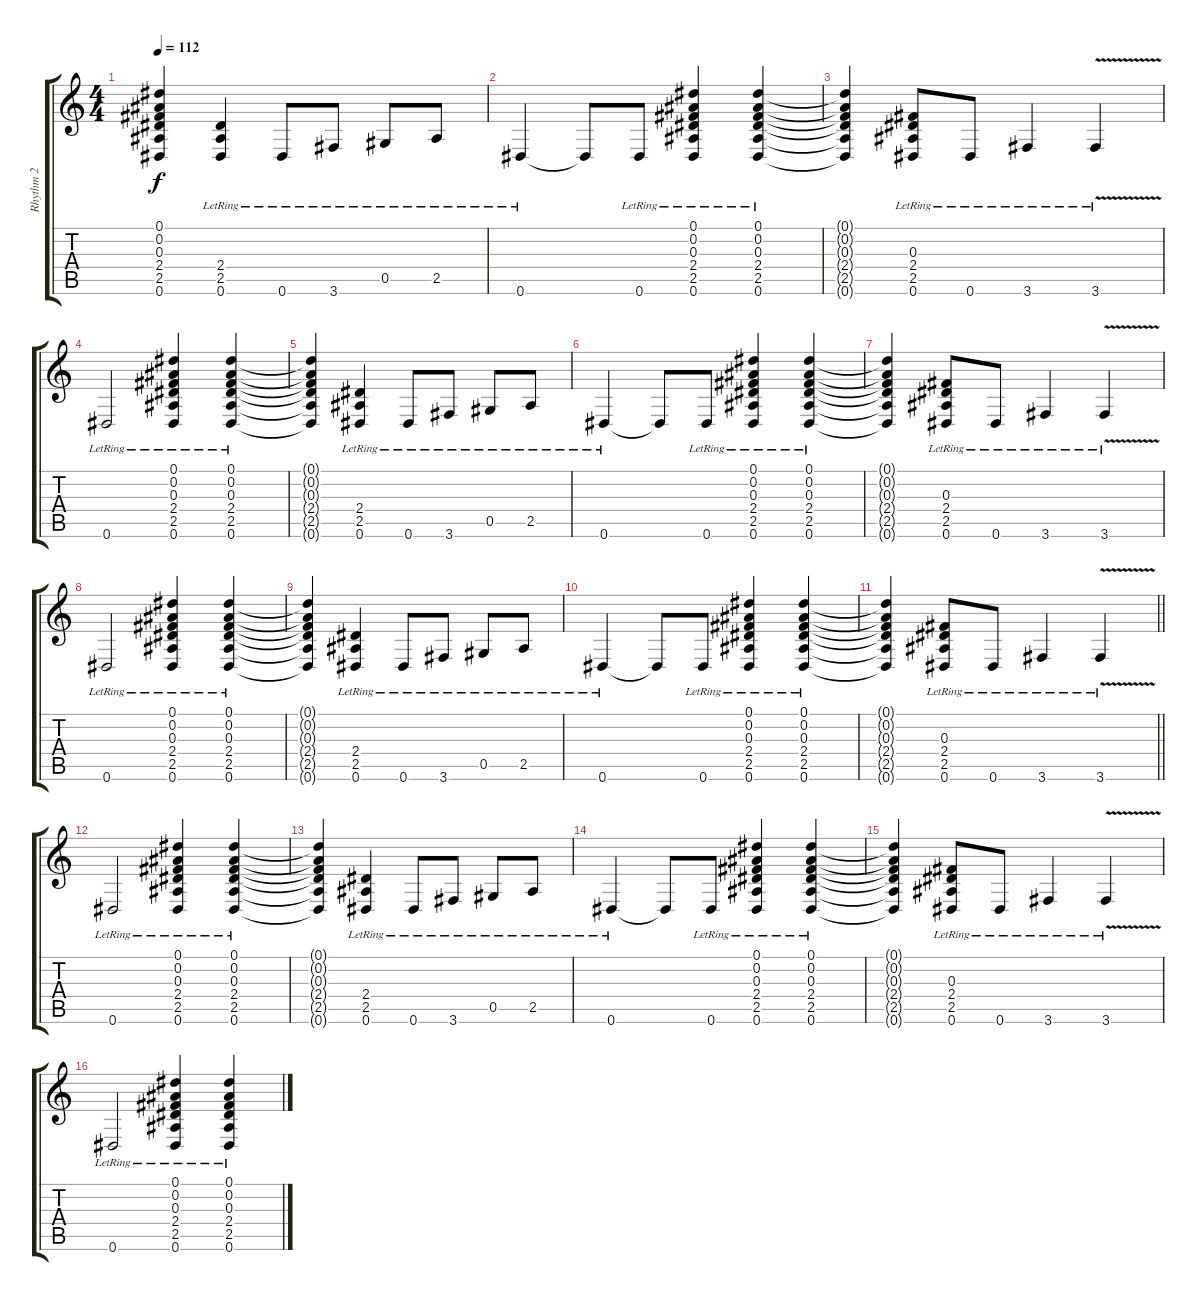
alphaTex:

\track ("Rhythm 2" "Rhythm 2") {instrument electricguitarclean}
\staff {score tabs}
\tuning (Eb4 Bb3 Gb3 Db3 Ab2 Eb2) {hide}
\ts (4 4)
\tempo 112
\clef g2
\ks c
(0.1{t} 0.2{t} 0.3{t} 2.4{t} 2.5{t} 0.6{t}).4{dy f} (2.4{lr} 2.5{lr} 0.6{lr}).4 0.6{lr}.8 3.6{lr}.8 0.5{lr}.8 2.5{lr}.8 |
0.6{lr}.4 0.6{t}.8 0.6{lr}.8 (0.1{lr} 0.2{lr} 0.3{lr} 2.4{lr} 2.5{lr} 0.6{lr}).4 (0.1{lr} 0.2{lr} 0.3{lr} 2.4{lr} 2.5{lr} 0.6{lr}).4 |
(0.1{t} 0.2{t} 0.3{t} 2.4{t} 2.5{t} 0.6{t}).4 (0.3{lr} 2.4{lr} 2.5{lr} 0.6{lr}).8 0.6{lr}.8 3.6{lr}.4 3.6{v lr}.4 |
0.6{lr}.2 (0.1{lr} 0.2{lr} 0.3{lr} 2.4{lr} 2.5{lr} 0.6{lr}).4 (0.1{lr} 0.2{lr} 0.3{lr} 2.4{lr} 2.5{lr} 0.6{lr}).4 |
(0.1{t} 0.2{t} 0.3{t} 2.4{t} 2.5{t} 0.6{t}).4 (2.4{lr} 2.5{lr} 0.6{lr}).4 0.6{lr}.8 3.6{lr}.8 0.5{lr}.8 2.5{lr}.8 |
0.6{lr}.4 0.6{t}.8 0.6{lr}.8 (0.1{lr} 0.2{lr} 0.3{lr} 2.4{lr} 2.5{lr} 0.6{lr}).4 (0.1{lr} 0.2{lr} 0.3{lr} 2.4{lr} 2.5{lr} 0.6{lr}).4 |
(0.1{t} 0.2{t} 0.3{t} 2.4{t} 2.5{t} 0.6{t}).4 (0.3{lr} 2.4{lr} 2.5{lr} 0.6{lr}).8 0.6{lr}.8 3.6{lr}.4 3.6{v lr}.4 |
0.6{lr}.2 (0.1{lr} 0.2{lr} 0.3{lr} 2.4{lr} 2.5{lr} 0.6{lr}).4 (0.1{lr} 0.2{lr} 0.3{lr} 2.4{lr} 2.5{lr} 0.6{lr}).4 |
(0.1{t} 0.2{t} 0.3{t} 2.4{t} 2.5{t} 0.6{t}).4 (2.4{lr} 2.5{lr} 0.6{lr}).4 0.6{lr}.8 3.6{lr}.8 0.5{lr}.8 2.5{lr}.8 |
0.6{lr}.4 0.6{t}.8 0.6{lr}.8 (0.1{lr} 0.2{lr} 0.3{lr} 2.4{lr} 2.5{lr} 0.6{lr}).4 (0.1{lr} 0.2{lr} 0.3{lr} 2.4{lr} 2.5{lr} 0.6{lr}).4 |
\barLineRight lightlight
(0.1{t} 0.2{t} 0.3{t} 2.4{t} 2.5{t} 0.6{t}).4 (0.3{lr} 2.4{lr} 2.5{lr} 0.6{lr}).8 0.6{lr}.8 3.6{lr}.4 3.6{v lr}.4 |
0.6{lr}.2 (0.1{lr} 0.2{lr} 0.3{lr} 2.4{lr} 2.5{lr} 0.6{lr}).4 (0.1{lr} 0.2{lr} 0.3{lr} 2.4{lr} 2.5{lr} 0.6{lr}).4 |
(0.1{t} 0.2{t} 0.3{t} 2.4{t} 2.5{t} 0.6{t}).4 (2.4{lr} 2.5{lr} 0.6{lr}).4 0.6{lr}.8 3.6{lr}.8 0.5{lr}.8 2.5{lr}.8 |
0.6{lr}.4 0.6{t}.8 0.6{lr}.8 (0.1{lr} 0.2{lr} 0.3{lr} 2.4{lr} 2.5{lr} 0.6{lr}).4 (0.1{lr} 0.2{lr} 0.3{lr} 2.4{lr} 2.5{lr} 0.6{lr}).4 |
(0.1{t} 0.2{t} 0.3{t} 2.4{t} 2.5{t} 0.6{t}).4 (0.3{lr} 2.4{lr} 2.5{lr} 0.6{lr}).8 0.6{lr}.8 3.6{lr}.4 3.6{v lr}.4 |
0.6{lr}.2 (0.1{lr} 0.2{lr} 0.3{lr} 2.4{lr} 2.5{lr} 0.6{lr}).4 (0.1{lr} 0.2{lr} 0.3{lr} 2.4{lr} 2.5{lr} 0.6{lr}).4
